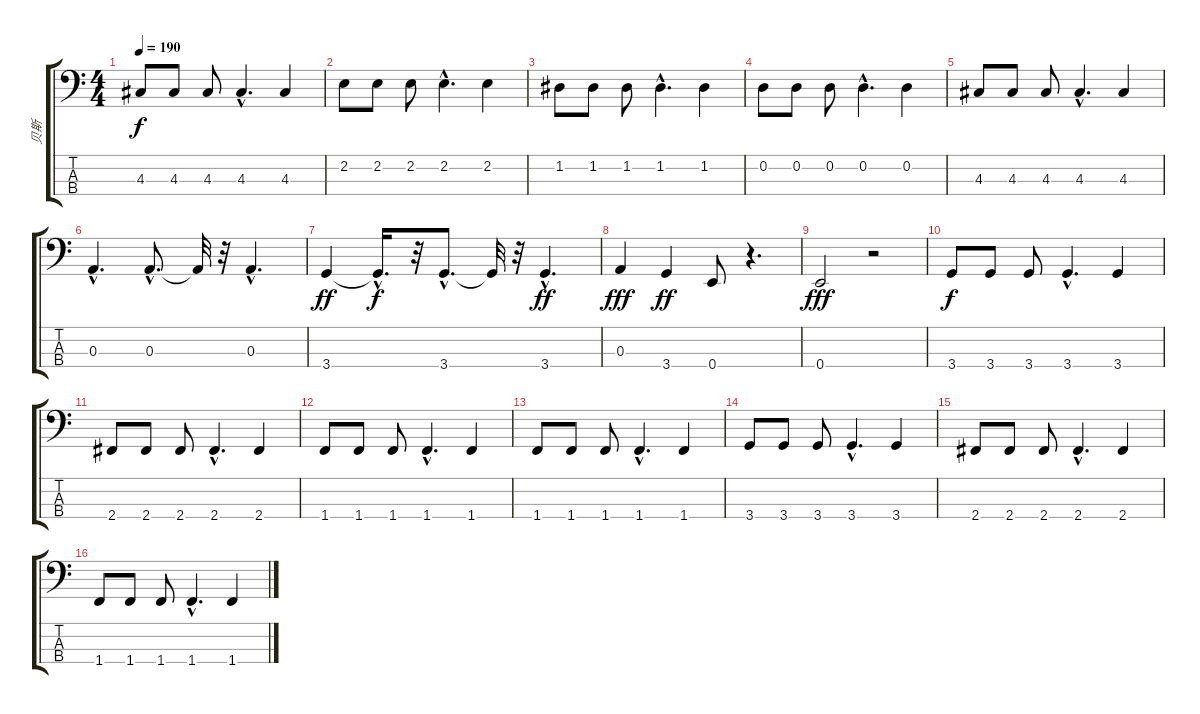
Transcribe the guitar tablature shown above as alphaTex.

\track ("贝斯" "贝斯") {instrument electricbasspick}
\staff {score tabs}
\tuning (G2 D2 A1 E1) {hide}
\ts (4 4)
\tempo 190
\clef f4
\ks c
4.3.8{dy f} 4.3.8 4.3.8 4.3{hac}.4{d} 4.3.4 |
2.2.8 2.2.8 2.2.8 2.2{hac}.4{d} 2.2.4 |
1.2.8 1.2.8 1.2.8 1.2{hac}.4{d} 1.2.4 |
0.2.8 0.2.8 0.2.8 0.2{hac}.4{d} 0.2.4 |
4.3.8 4.3.8 4.3.8 4.3{hac}.4{d} 4.3.4 |
0.3{hac}.4{d} 0.3{hac}.8{d} 0.3{t}.32 r.32 0.3{hac}.4{d} |
3.4.4{dy ff} 3.4{hac t}.16{d dy f} r.32 3.4{hac}.8{d} 3.4{t}.32 r.32 3.4{hac}.4{d dy ff} |
0.3.4{dy fff} 3.4.4{dy ff} 0.4.8 r.4{d} |
0.4.2{dy fff} r.2 |
3.4.8{dy f} 3.4.8 3.4.8 3.4{hac}.4{d} 3.4.4 |
2.4.8 2.4.8 2.4.8 2.4{hac}.4{d} 2.4.4 |
1.4.8 1.4.8 1.4.8 1.4{hac}.4{d} 1.4.4 |
1.4.8 1.4.8 1.4.8 1.4{hac}.4{d} 1.4.4 |
3.4.8 3.4.8 3.4.8 3.4{hac}.4{d} 3.4.4 |
2.4.8 2.4.8 2.4.8 2.4{hac}.4{d} 2.4.4 |
1.4.8 1.4.8 1.4.8 1.4{hac}.4{d} 1.4.4
